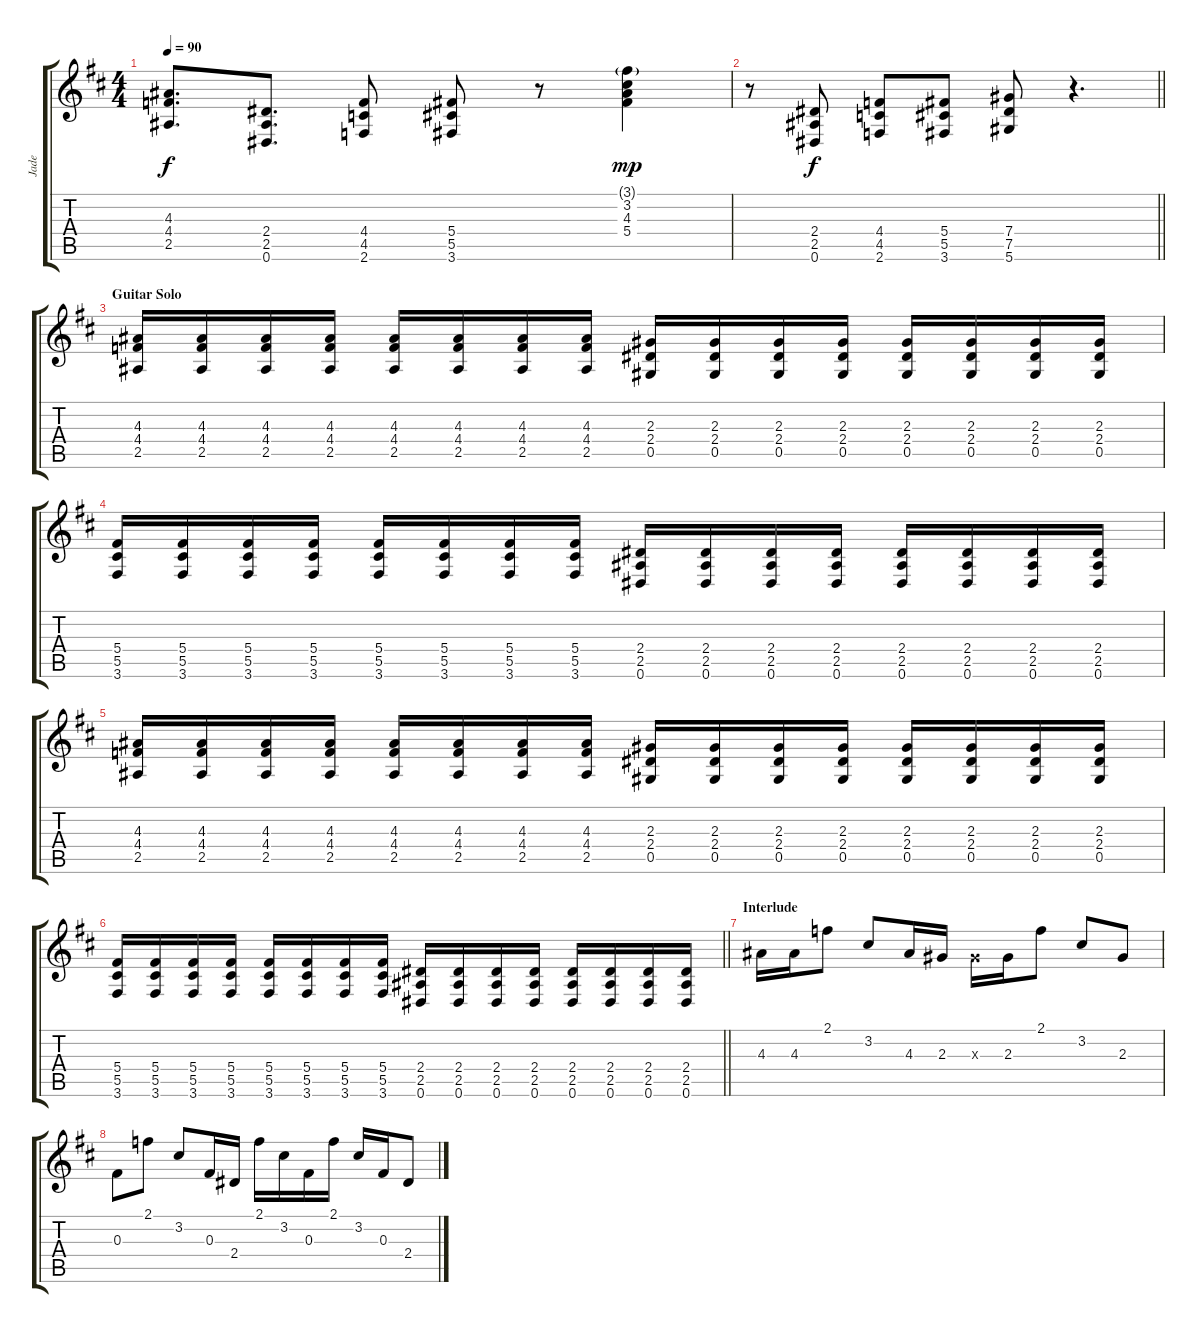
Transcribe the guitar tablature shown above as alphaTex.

\track ("Jade" "Jade") {instrument overdrivenguitar}
\staff {score tabs}
\tuning (Eb4 Bb3 Gb3 Db3 Ab2 Eb2) {hide}
\ts (4 4)
\tempo 90
\clef g2
\ks d
(4.3 4.4 2.5).8{d dy f} (2.4 2.5 0.6).8{d} (4.4 4.5 2.6).8 (5.4 5.5 3.6).8 r.8 (3.1{g} 3.2 4.3 5.4).4{dy mp} |
\barLineRight lightlight
r.8 (2.4 2.5 0.6).8{dy f} (4.4 4.5 2.6).8 (5.4 5.5 3.6).8 (7.4 7.5 5.6).8 r.4{d} |
\section ("" "Guitar Solo")
(4.3 4.4 2.5).16 (4.3 4.4 2.5).16 (4.3 4.4 2.5).16 (4.3 4.4 2.5).16 (4.3 4.4 2.5).16 (4.3 4.4 2.5).16 (4.3 4.4 2.5).16 (4.3 4.4 2.5).16 (2.3 2.4 0.5).16 (2.3 2.4 0.5).16 (2.3 2.4 0.5).16 (2.3 2.4 0.5).16 (2.3 2.4 0.5).16 (2.3 2.4 0.5).16 (2.3 2.4 0.5).16 (2.3 2.4 0.5).16 |
(5.4 5.5 3.6).16 (5.4 5.5 3.6).16 (5.4 5.5 3.6).16 (5.4 5.5 3.6).16 (5.4 5.5 3.6).16 (5.4 5.5 3.6).16 (5.4 5.5 3.6).16 (5.4 5.5 3.6).16 (2.4 2.5 0.6).16 (2.4 2.5 0.6).16 (2.4 2.5 0.6).16 (2.4 2.5 0.6).16 (2.4 2.5 0.6).16 (2.4 2.5 0.6).16 (2.4 2.5 0.6).16 (2.4 2.5 0.6).16 |
(4.3 4.4 2.5).16 (4.3 4.4 2.5).16 (4.3 4.4 2.5).16 (4.3 4.4 2.5).16 (4.3 4.4 2.5).16 (4.3 4.4 2.5).16 (4.3 4.4 2.5).16 (4.3 4.4 2.5).16 (2.3 2.4 0.5).16 (2.3 2.4 0.5).16 (2.3 2.4 0.5).16 (2.3 2.4 0.5).16 (2.3 2.4 0.5).16 (2.3 2.4 0.5).16 (2.3 2.4 0.5).16 (2.3 2.4 0.5).16 |
\barLineRight lightlight
(5.4 5.5 3.6).16 (5.4 5.5 3.6).16 (5.4 5.5 3.6).16 (5.4 5.5 3.6).16 (5.4 5.5 3.6).16 (5.4 5.5 3.6).16 (5.4 5.5 3.6).16 (5.4 5.5 3.6).16 (2.4 2.5 0.6).16 (2.4 2.5 0.6).16 (2.4 2.5 0.6).16 (2.4 2.5 0.6).16 (2.4 2.5 0.6).16 (2.4 2.5 0.6).16 (2.4 2.5 0.6).16 (2.4 2.5 0.6).16 |
\section ("" "Interlude")
4.3.16 4.3.16 2.1.8 3.2.8 4.3.16 2.3.16 2.3{x}.16 2.3.16 2.1.8 3.2.8 2.3.8 |
0.3.8 2.1.8 3.2.8 0.3.16 2.4.16 2.1.16 3.2.16 0.3.16 2.1.16 3.2.16 0.3.16 2.4.8
